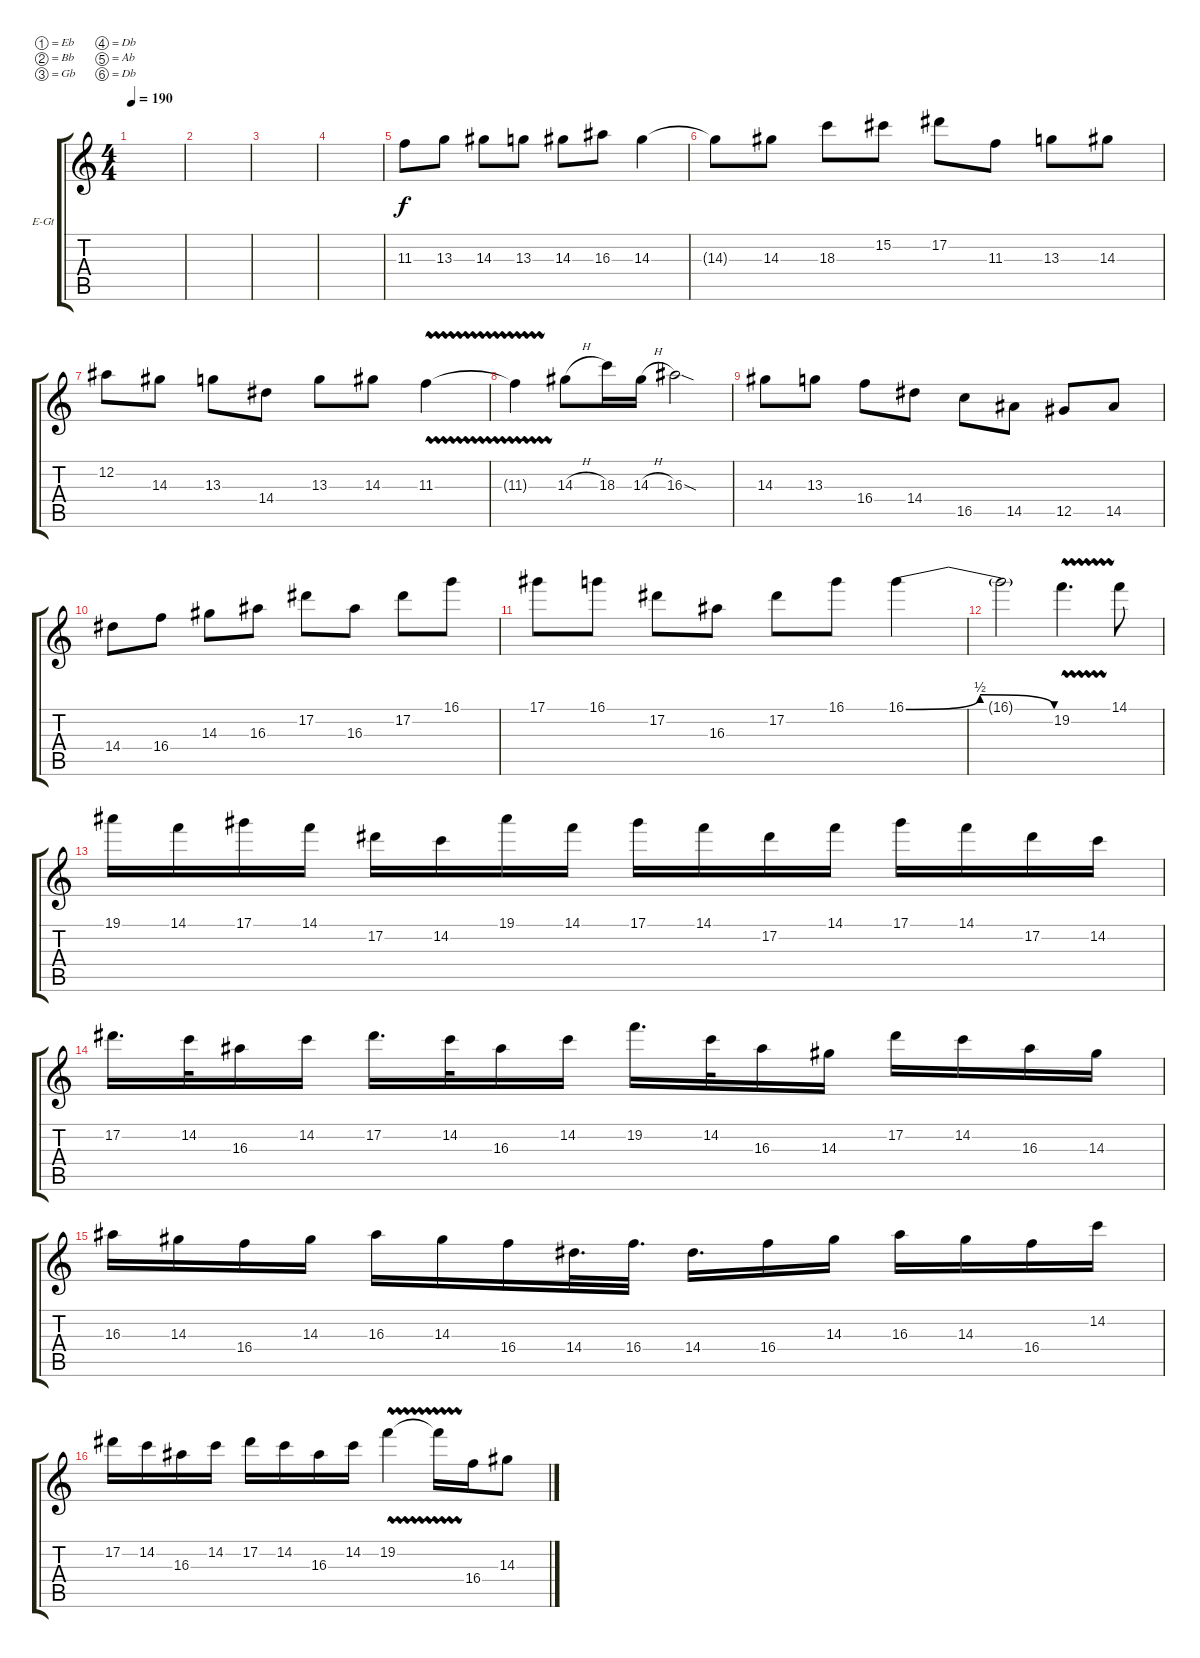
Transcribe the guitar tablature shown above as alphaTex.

\defaultSystemsLayout 4
\bracketExtendMode groupsimilarinstruments
\firstSystemTrackNameOrientation horizontal
\otherSystemsTrackNameOrientation horizontal
\track ("Electric Guitar" "E-Gt") {instrument distortionguitar}
\staff {score tabs}
\tuning (Eb4 Bb3 Gb3 Db3 Ab2 Db2)
\ts (4 4)
\tempo 190
\clef g2
\scale
0.333333
\ks c
|
\scale
0.333333 |
\scale
0.333333 |
\scale
0.333333 |
\scale
0.333333 11.3.8 13.3.8 14.3.8 13.3.8 14.3.8 16.3.8 14.3.4 |
\scale
0.333333 14.3{t}.8 14.3.8 18.3.8 15.2.8 17.2.8 11.3.8 13.3.8 14.3.8 |
\scale
0.333333 12.2.8 14.3.8 13.3.8 14.4.8 13.3.8 14.3.8 11.3{vw}.4 |
\scale
0.333333 11.3{vw t}.4 14.3{h}.8 18.3.16 14.3{h}.16 16.3{sod}.2 |
\scale
0.333333 14.3.8 13.3.8 16.4.8 14.4.8 16.5.8 14.5.8 12.5.8 14.5.8 |
\scale
0.333333 14.4.8 16.4.8 14.3.8 16.3.8 17.2.8 16.3.8 17.2.8 16.1.8 |
\scale
0.333333 17.1.8 16.1.8 17.2.8 16.3.8 17.2.8 16.1.8 16.1{be (bendrelease 0 0 4.8 2 10.2 2 17.4 0)}.4 |
16.1{t}.2 19.2{vw}.4{d} 14.1.8 |
19.1.16 14.1.16 17.1.16 14.1.16 17.2.16 14.2.16 19.1.16 14.1.16 17.1.16 14.1.16 17.2.16 14.1.16 17.1.16 14.1.16 17.2.16 14.2.16 |
17.2.16{d} 14.2.32 16.3.16 14.2.16 17.2.16{d} 14.2.32 16.3.16 14.2.16 19.2.16{d} 14.2.32 16.3.16 14.3.16 17.2.16 14.2.16 16.3.16 14.3.16 |
16.3.16 14.3.16 16.4.16 14.3.16 16.3.16 14.3.16 16.4.16 14.4.32{d} 16.4.32{d} 14.4.16{d} 16.4.16 14.3.16 16.3.16 14.3.16 16.4.16 14.2.16 |
17.2.16 14.2.16 16.3.16 14.2.16 17.2.16 14.2.16 16.3.16 14.2.16 19.2{vw}.4 19.2{vw t}.16 16.4.16 14.3.8
